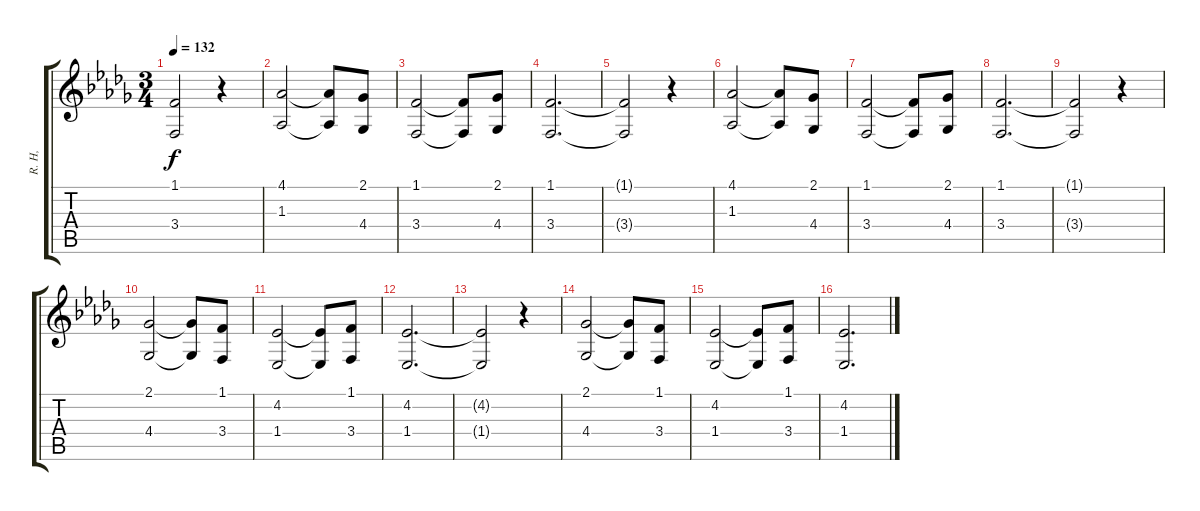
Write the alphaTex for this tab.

\track ("R. H," "R. H,") {instrument brightacousticpiano}
\staff {score tabs}
\tuning (E4 B3 G3 D3 A2 E2) {hide}
\ts (3 4)
\tempo 132
\clef g2
\ks db
(1.1{t} 3.4{t}).2{dy f} r.4 |
(4.1 1.3).2 (4.1{t} 1.3{t}).8 (2.1 4.4).8 |
(1.1 3.4).2 (1.1{t} 3.4{t}).8 (2.1 4.4).8 |
(1.1 3.4).2{d} |
(1.1{t} 3.4{t}).2 r.4 |
(4.1 1.3).2 (4.1{t} 1.3{t}).8 (2.1 4.4).8 |
(1.1 3.4).2 (1.1{t} 3.4{t}).8 (2.1 4.4).8 |
(1.1 3.4).2{d} |
(1.1{t} 3.4{t}).2 r.4 |
(2.1 4.4).2 (2.1{t} 4.4{t}).8 (1.1 3.4).8 |
(4.2 1.4).2 (4.2{t} 1.4{t}).8 (1.1 3.4).8 |
(4.2 1.4).2{d} |
(4.2{t} 1.4{t}).2 r.4 |
(2.1 4.4).2 (2.1{t} 4.4{t}).8 (1.1 3.4).8 |
(4.2 1.4).2 (4.2{t} 1.4{t}).8 (1.1 3.4).8 |
(4.2 1.4).2{d}
